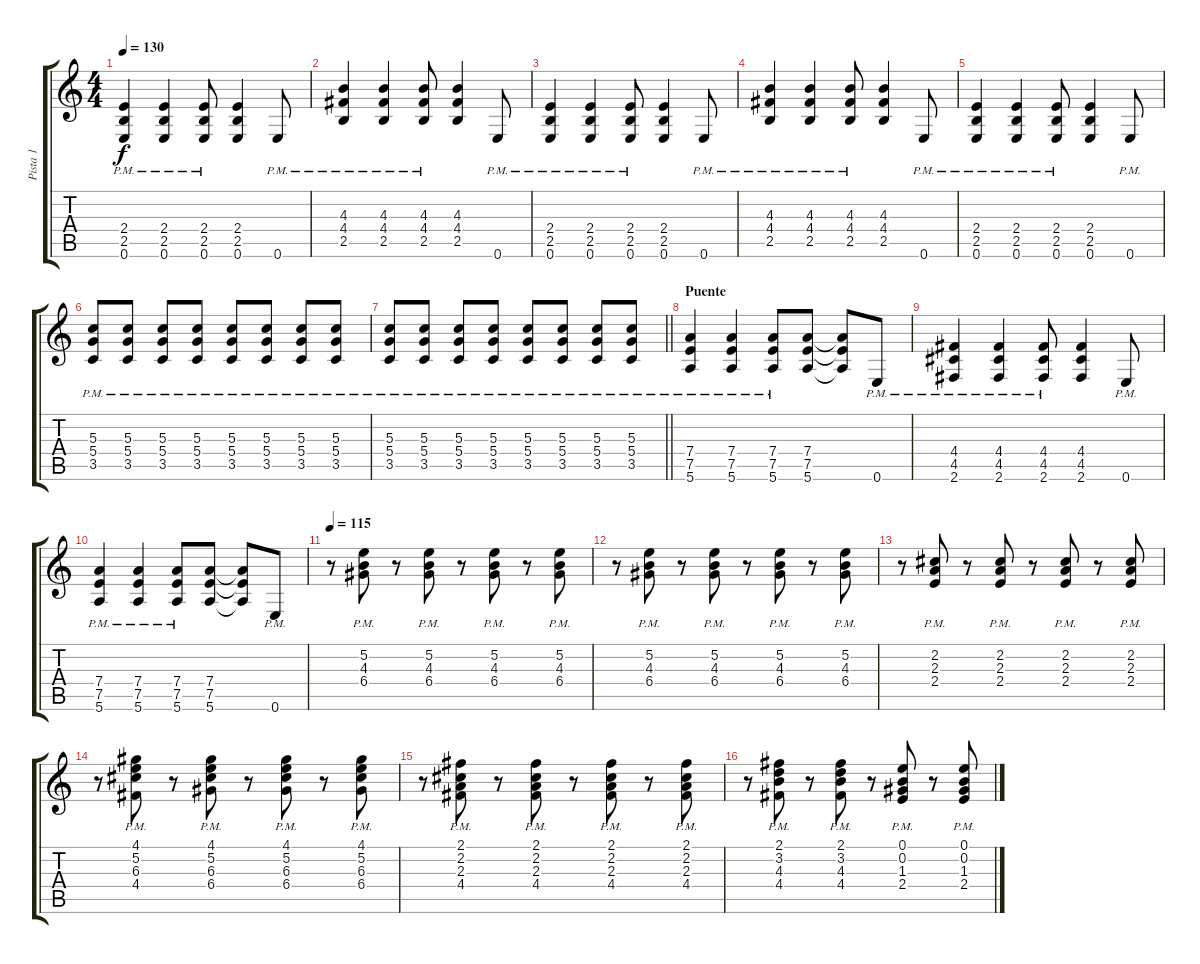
\track ("Pista 1" "Pista 1") {instrument overdrivenguitar}
\staff {score tabs}
\tuning (E4 B3 G3 D3 A2 E2) {hide}
\ts (4 4)
\tempo 130
\clef g2
\ks c
(2.4{pm} 2.5{pm} 0.6{pm}).4{dy f} (2.4{pm} 2.5{pm} 0.6{pm}).4 (2.4{pm} 2.5{pm} 0.6{pm}).8 (2.4 2.5 0.6).4 0.6{pm}.8 |
(4.3{pm} 4.4{pm} 2.5{pm}).4 (4.3{pm} 4.4{pm} 2.5{pm}).4 (4.3{pm} 4.4{pm} 2.5{pm}).8 (4.3 4.4 2.5).4 0.6{pm}.8 |
(2.4{pm} 2.5{pm} 0.6{pm}).4 (2.4{pm} 2.5{pm} 0.6{pm}).4 (2.4{pm} 2.5{pm} 0.6{pm}).8 (2.4 2.5 0.6).4 0.6{pm}.8 |
(4.3{pm} 4.4{pm} 2.5{pm}).4 (4.3{pm} 4.4{pm} 2.5{pm}).4 (4.3{pm} 4.4{pm} 2.5{pm}).8 (4.3 4.4 2.5).4 0.6{pm}.8 |
(2.4{pm} 2.5{pm} 0.6{pm}).4 (2.4{pm} 2.5{pm} 0.6{pm}).4 (2.4{pm} 2.5{pm} 0.6{pm}).8 (2.4 2.5 0.6).4 0.6{pm}.8 |
(5.3{pm} 5.4{pm} 3.5{pm}).8 (5.3{pm} 5.4{pm} 3.5{pm}).8 (5.3{pm} 5.4{pm} 3.5{pm}).8 (5.3{pm} 5.4{pm} 3.5{pm}).8 (5.3{pm} 5.4{pm} 3.5{pm}).8 (5.3{pm} 5.4{pm} 3.5{pm}).8 (5.3{pm} 5.4{pm} 3.5{pm}).8 (5.3{pm} 5.4{pm} 3.5{pm}).8 |
\barLineRight lightlight
(5.3{pm} 5.4{pm} 3.5{pm}).8 (5.3{pm} 5.4{pm} 3.5{pm}).8 (5.3{pm} 5.4{pm} 3.5{pm}).8 (5.3{pm} 5.4{pm} 3.5{pm}).8 (5.3{pm} 5.4{pm} 3.5{pm}).8 (5.3{pm} 5.4{pm} 3.5{pm}).8 (5.3{pm} 5.4{pm} 3.5{pm}).8 (5.3{pm} 5.4{pm} 3.5{pm}).8 |
\section ("" "Puente")
(7.4{pm} 7.5{pm} 5.6{pm}).4 (7.4{pm} 7.5{pm} 5.6{pm}).4 (7.4{pm} 7.5{pm} 5.6{pm}).8 (7.4 7.5 5.6).8 (7.4{t} 7.5{t} 5.6{t}).8 0.6{pm}.8 |
(4.4{pm} 4.5{pm} 2.6{pm}).4 (4.4{pm} 4.5{pm} 2.6{pm}).4 (4.4{pm} 4.5{pm} 2.6{pm}).8 (4.4 4.5 2.6).4 0.6{pm}.8 |
(7.4{pm} 7.5{pm} 5.6{pm}).4 (7.4{pm} 7.5{pm} 5.6{pm}).4 (7.4{pm} 7.5{pm} 5.6{pm}).8 (7.4 7.5 5.6).8 (7.4{t} 7.5{t} 5.6{t}).8 0.6{pm}.8 |
\tempo 115
r.8 (5.2{pm} 4.3{pm} 6.4{pm}).8 r.8 (5.2{pm} 4.3{pm} 6.4{pm}).8 r.8 (5.2{pm} 4.3{pm} 6.4{pm}).8 r.8 (5.2{pm} 4.3{pm} 6.4{pm}).8 |
r.8 (5.2{pm} 4.3{pm} 6.4{pm}).8 r.8 (5.2{pm} 4.3{pm} 6.4{pm}).8 r.8 (5.2{pm} 4.3{pm} 6.4{pm}).8 r.8 (5.2{pm} 4.3{pm} 6.4{pm}).8 |
r.8 (2.2{pm} 2.3{pm} 2.4{pm}).8 r.8 (2.2{pm} 2.3{pm} 2.4{pm}).8 r.8 (2.2{pm} 2.3{pm} 2.4{pm}).8 r.8 (2.2{pm} 2.3{pm} 2.4{pm}).8 |
r.8 (4.1{pm} 5.2{pm} 6.3{pm} 4.4{pm}).8 r.8 (4.1{pm} 5.2{pm} 6.3{pm} 6.4{pm}).8 r.8 (4.1{pm} 5.2{pm} 6.3{pm} 6.4{pm}).8 r.8 (4.1{pm} 5.2{pm} 6.3{pm} 6.4{pm}).8 |
r.8 (2.1{pm} 2.2{pm} 2.3{pm} 4.4{pm}).8 r.8 (2.1{pm} 2.2{pm} 2.3{pm} 4.4{pm}).8 r.8 (2.1{pm} 2.2{pm} 2.3{pm} 4.4{pm}).8 r.8 (2.1{pm} 2.2{pm} 2.3{pm} 4.4{pm}).8 |
r.8 (2.1{pm} 3.2{pm} 4.3{pm} 4.4{pm}).8 r.8 (2.1{pm} 3.2{pm} 4.3{pm} 4.4{pm}).8 r.8 (0.1{pm} 0.2{pm} 1.3{pm} 2.4{pm}).8 r.8 (0.1{pm} 0.2{pm} 1.3{pm} 2.4{pm}).8
